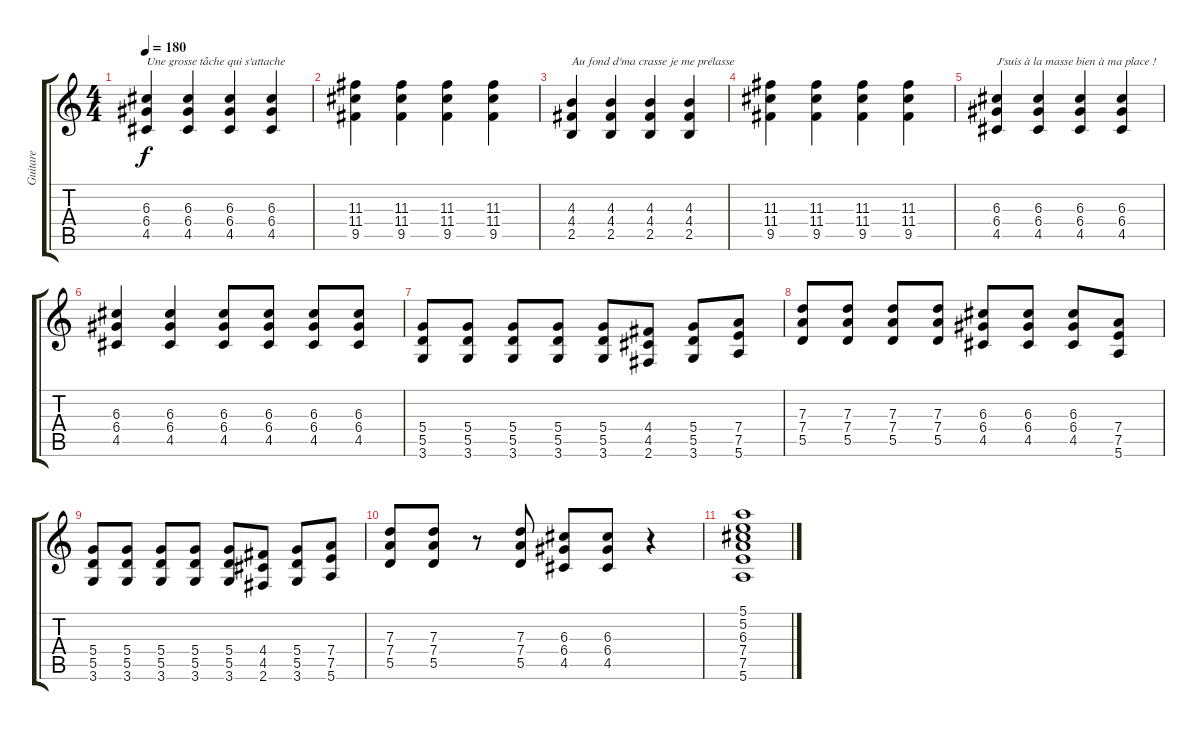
\track ("Guitare" "Guitare") {instrument electricguitarclean}
\staff {score tabs}
\tuning (E4 B3 G3 D3 A2 E2) {hide}
\ts (4 4)
\tempo 180
\clef g2
\ks c
(6.3 6.4 4.5).4{txt "Une grosse tâche qui s'attache" dy f} (6.3 6.4 4.5).4 (6.3 6.4 4.5).4 (6.3 6.4 4.5).4 |
(11.3 11.4 9.5).4 (11.3 11.4 9.5).4 (11.3 11.4 9.5).4 (11.3 11.4 9.5).4 |
(4.3 4.4 2.5).4{txt "Au fond d'ma crasse je me prélasse"} (4.3 4.4 2.5).4 (4.3 4.4 2.5).4 (4.3 4.4 2.5).4 |
(11.3 11.4 9.5).4 (11.3 11.4 9.5).4 (11.3 11.4 9.5).4 (11.3 11.4 9.5).4 |
(6.3 6.4 4.5).4{txt "J'suis à la masse bien à ma place !"} (6.3 6.4 4.5).4 (6.3 6.4 4.5).4 (6.3 6.4 4.5).4 |
(6.3 6.4 4.5).4 (6.3 6.4 4.5).4 (6.3 6.4 4.5).8 (6.3 6.4 4.5).8 (6.3 6.4 4.5).8 (6.3 6.4 4.5).8 |
(5.4 5.5 3.6).8 (5.4 5.5 3.6).8 (5.4 5.5 3.6).8 (5.4 5.5 3.6).8 (5.4 5.5 3.6).8 (4.4 4.5 2.6).8 (5.4 5.5 3.6).8 (7.4 7.5 5.6).8 |
(7.3 7.4 5.5).8 (7.3 7.4 5.5).8 (7.3 7.4 5.5).8 (7.3 7.4 5.5).8 (6.3 6.4 4.5).8 (6.3 6.4 4.5).8 (6.3 6.4 4.5).8 (7.4 7.5 5.6).8 |
(5.4 5.5 3.6).8 (5.4 5.5 3.6).8 (5.4 5.5 3.6).8 (5.4 5.5 3.6).8 (5.4 5.5 3.6).8 (4.4 4.5 2.6).8 (5.4 5.5 3.6).8 (7.4 7.5 5.6).8 |
(7.3 7.4 5.5).8 (7.3 7.4 5.5).8 r.8 (7.3 7.4 5.5).8 (6.3 6.4 4.5).8 (6.3 6.4 4.5).8 r.4 |
(5.1 5.2 6.3 7.4 7.5 5.6).1{instrument electricguitarclean}
